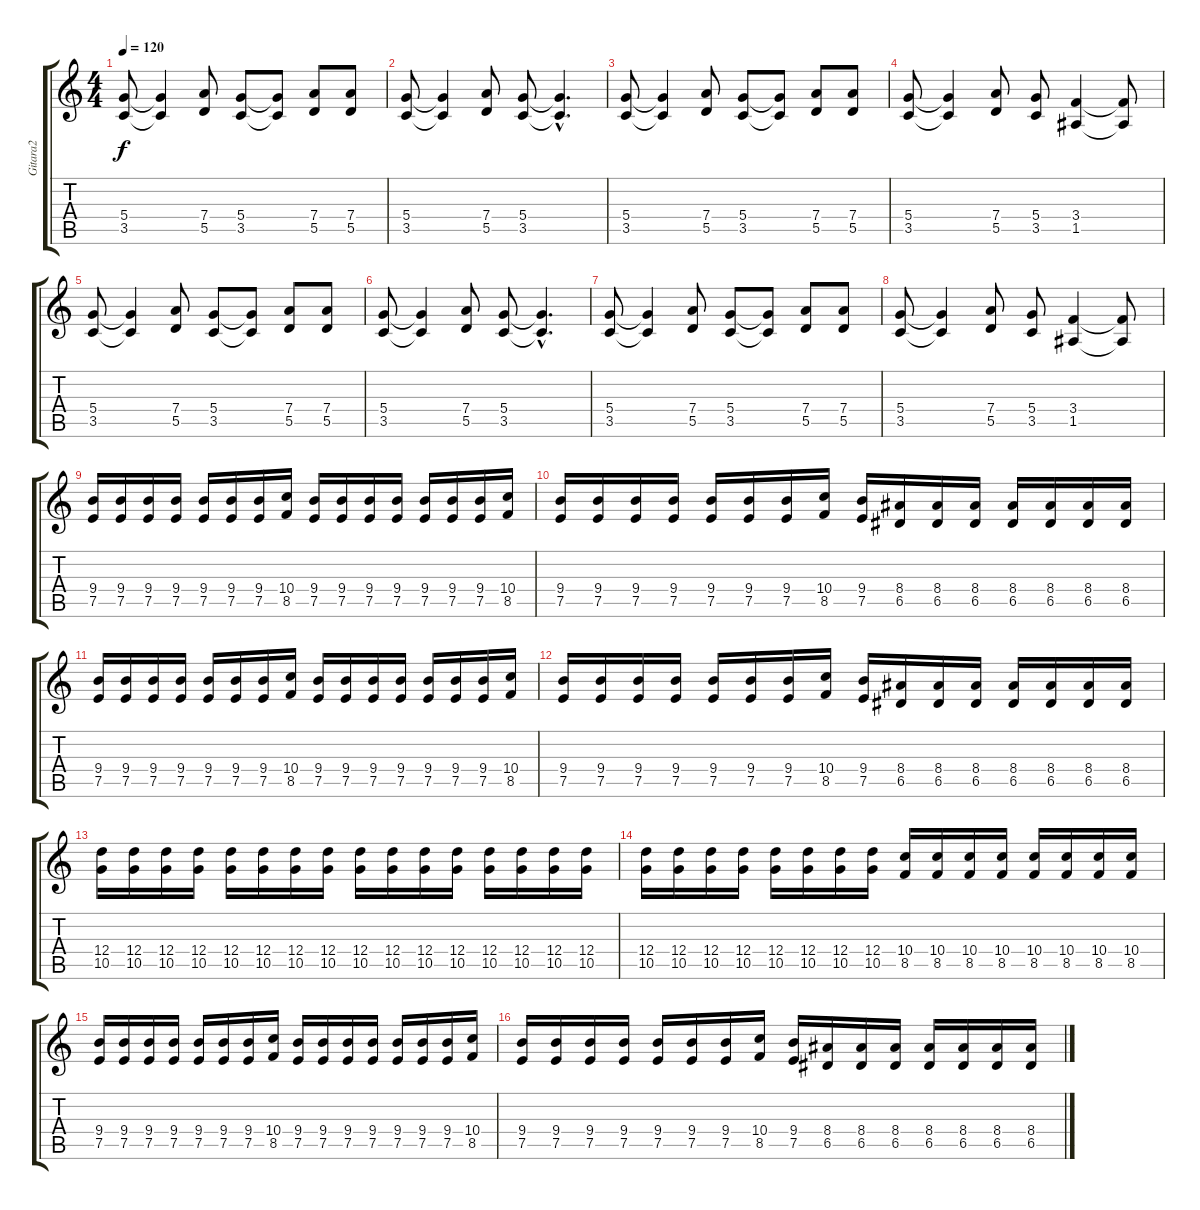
\track ("Gitara2" "Gitara2") {instrument overdrivenguitar}
\staff {score tabs}
\tuning (E4 B3 G3 D3 A2 E2) {hide}
\ts (4 4)
\tempo 120
\clef g2
\ks c
(5.4 3.5).8{dy f} (5.4{t} 3.5{t}).4 (7.4 5.5).8 (5.4 3.5).8 (5.4{t} 3.5{t}).8 (7.4 5.5).8 (7.4 5.5).8 |
(5.4 3.5).8 (5.4{t} 3.5{t}).4 (7.4 5.5).8 (5.4 3.5).8 (5.4{hac t} 3.5{hac t}).4{d} |
(5.4 3.5).8 (5.4{t} 3.5{t}).4 (7.4 5.5).8 (5.4 3.5).8 (5.4{t} 3.5{t}).8 (7.4 5.5).8 (7.4 5.5).8 |
(5.4 3.5).8 (5.4{t} 3.5{t}).4 (7.4 5.5).8 (5.4 3.5).8 (3.4 1.5).4 (3.4{t} 1.5{t}).8 |
(5.4 3.5).8 (5.4{t} 3.5{t}).4 (7.4 5.5).8 (5.4 3.5).8 (5.4{t} 3.5{t}).8 (7.4 5.5).8 (7.4 5.5).8 |
(5.4 3.5).8 (5.4{t} 3.5{t}).4 (7.4 5.5).8 (5.4 3.5).8 (5.4{hac t} 3.5{hac t}).4{d} |
(5.4 3.5).8 (5.4{t} 3.5{t}).4 (7.4 5.5).8 (5.4 3.5).8 (5.4{t} 3.5{t}).8 (7.4 5.5).8 (7.4 5.5).8 |
(5.4 3.5).8 (5.4{t} 3.5{t}).4 (7.4 5.5).8 (5.4 3.5).8 (3.4 1.5).4 (3.4{t} 1.5{t}).8 |
(9.4 7.5).16 (9.4 7.5).16 (9.4 7.5).16 (9.4 7.5).16 (9.4 7.5).16 (9.4 7.5).16 (9.4 7.5).16 (10.4 8.5).16 (9.4 7.5).16 (9.4 7.5).16 (9.4 7.5).16 (9.4 7.5).16 (9.4 7.5).16 (9.4 7.5).16 (9.4 7.5).16 (10.4 8.5).16 |
(9.4 7.5).16 (9.4 7.5).16 (9.4 7.5).16 (9.4 7.5).16 (9.4 7.5).16 (9.4 7.5).16 (9.4 7.5).16 (10.4 8.5).16 (9.4 7.5).16 (8.4 6.5).16 (8.4 6.5).16 (8.4 6.5).16 (8.4 6.5).16 (8.4 6.5).16 (8.4 6.5).16 (8.4 6.5).16 |
(9.4 7.5).16 (9.4 7.5).16 (9.4 7.5).16 (9.4 7.5).16 (9.4 7.5).16 (9.4 7.5).16 (9.4 7.5).16 (10.4 8.5).16 (9.4 7.5).16 (9.4 7.5).16 (9.4 7.5).16 (9.4 7.5).16 (9.4 7.5).16 (9.4 7.5).16 (9.4 7.5).16 (10.4 8.5).16 |
(9.4 7.5).16 (9.4 7.5).16 (9.4 7.5).16 (9.4 7.5).16 (9.4 7.5).16 (9.4 7.5).16 (9.4 7.5).16 (10.4 8.5).16 (9.4 7.5).16 (8.4 6.5).16 (8.4 6.5).16 (8.4 6.5).16 (8.4 6.5).16 (8.4 6.5).16 (8.4 6.5).16 (8.4 6.5).16 |
(12.4 10.5).16 (12.4 10.5).16 (12.4 10.5).16 (12.4 10.5).16 (12.4 10.5).16 (12.4 10.5).16 (12.4 10.5).16 (12.4 10.5).16 (12.4 10.5).16 (12.4 10.5).16 (12.4 10.5).16 (12.4 10.5).16 (12.4 10.5).16 (12.4 10.5).16 (12.4 10.5).16 (12.4 10.5).16 |
(12.4 10.5).16 (12.4 10.5).16 (12.4 10.5).16 (12.4 10.5).16 (12.4 10.5).16 (12.4 10.5).16 (12.4 10.5).16 (12.4 10.5).16 (10.4 8.5).16 (10.4 8.5).16 (10.4 8.5).16 (10.4 8.5).16 (10.4 8.5).16 (10.4 8.5).16 (10.4 8.5).16 (10.4 8.5).16 |
(9.4 7.5).16 (9.4 7.5).16 (9.4 7.5).16 (9.4 7.5).16 (9.4 7.5).16 (9.4 7.5).16 (9.4 7.5).16 (10.4 8.5).16 (9.4 7.5).16 (9.4 7.5).16 (9.4 7.5).16 (9.4 7.5).16 (9.4 7.5).16 (9.4 7.5).16 (9.4 7.5).16 (10.4 8.5).16 |
(9.4 7.5).16 (9.4 7.5).16 (9.4 7.5).16 (9.4 7.5).16 (9.4 7.5).16 (9.4 7.5).16 (9.4 7.5).16 (10.4 8.5).16 (9.4 7.5).16 (8.4 6.5).16 (8.4 6.5).16 (8.4 6.5).16 (8.4 6.5).16 (8.4 6.5).16 (8.4 6.5).16 (8.4 6.5).16
